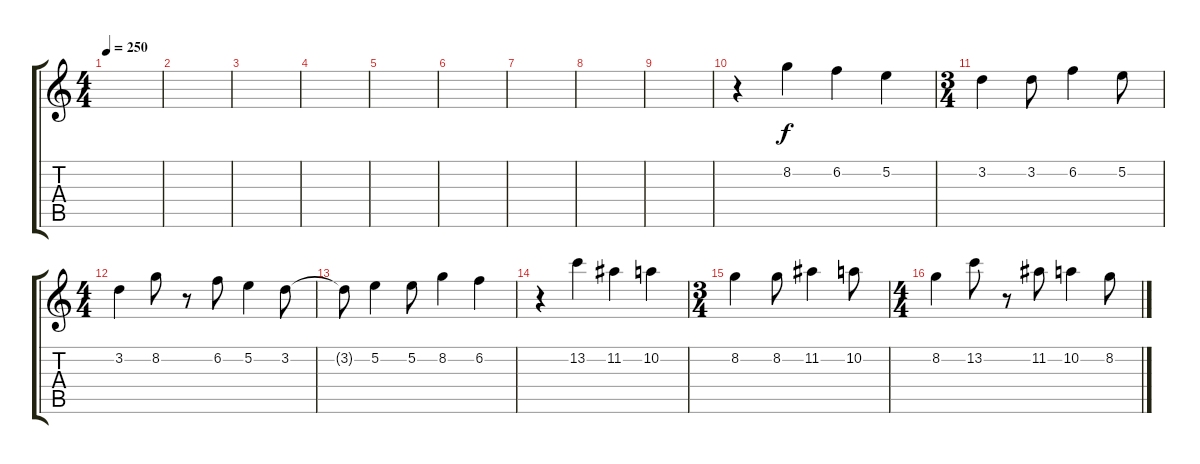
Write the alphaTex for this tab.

\track "" {instrument percussiveorgan}
\staff {score tabs}
\tuning (E5 B4 G4 D4 A3 E3) {hide}
\ts (4 4)
\tempo 250
\clef g2
\ks c
|
|
|
|
|
|
|
|
|
r.4 8.2.4 6.2.4 5.2.4 |
\ts (3 4)
3.2.4 3.2.8 6.2.4 5.2.8 |
\ts (4 4)
3.2.4 8.2.8 r.8 6.2.8 5.2.4 3.2.8 |
3.2{t}.8 5.2.4 5.2.8 8.2.4 6.2.4 |
r.4 13.2.4 11.2.4 10.2.4 |
\ts (3 4)
8.2.4 8.2.8 11.2.4 10.2.8 |
\ts (4 4)
8.2.4 13.2.8 r.8 11.2.8 10.2.4 8.2.8
